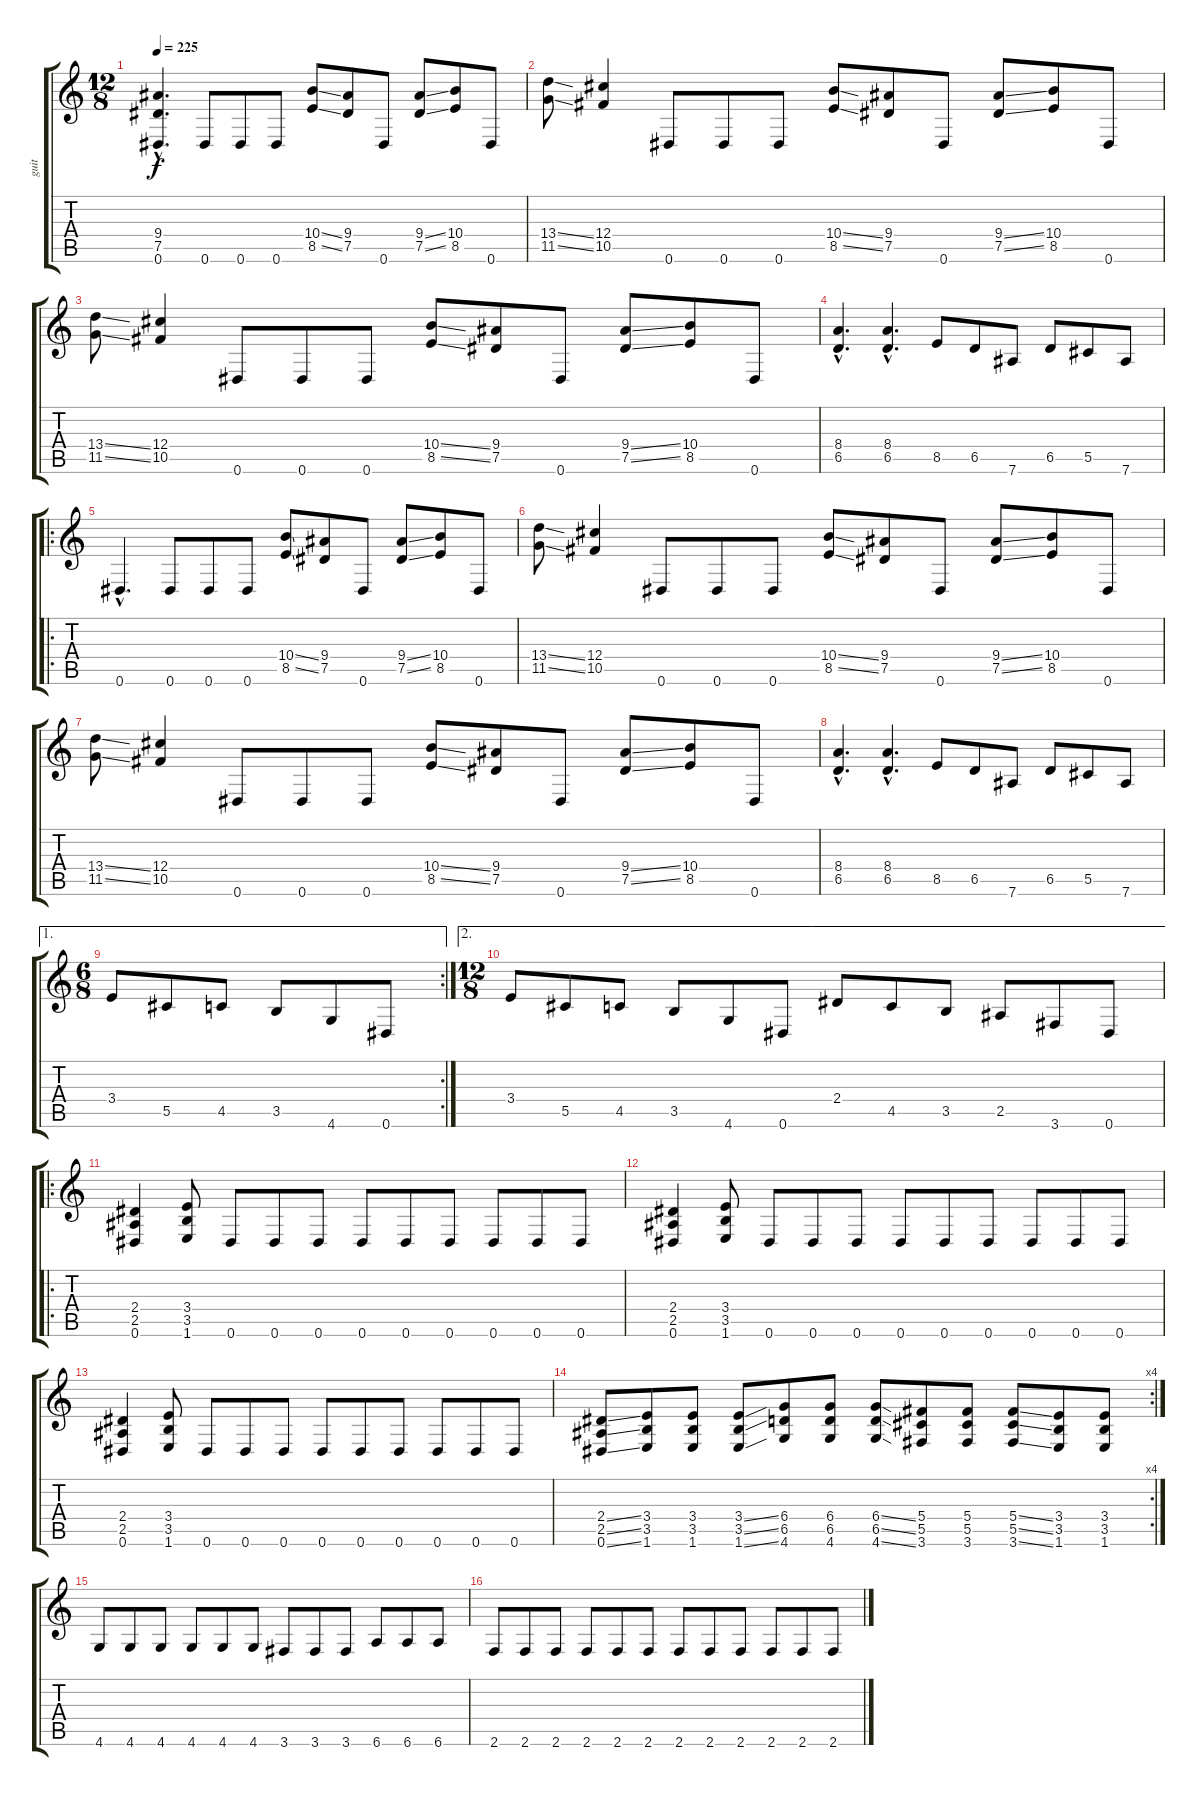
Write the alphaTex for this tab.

\track ("guit" "guit") {instrument distortionguitar}
\staff {score tabs}
\tuning (Eb4 Bb3 Gb3 Db3 Ab2 Eb2) {hide}
\ts (12 8)
\tempo 225
\clef g2
\ks c
(9.4{hac} 7.5{hac} 0.6{hac}).4{d dy f instrument distortionguitar} 0.6.8 0.6.8 0.6.8 (10.4{ss} 8.5{ss}).8 (9.4 7.5).8 0.6.8 (9.4{ss} 7.5{ss}).8 (10.4 8.5).8 0.6.8 |
(13.4{ss} 11.5{ss}).8 (12.4 10.5).4 0.6.8 0.6.8 0.6.8 (10.4{ss} 8.5{ss}).8 (9.4 7.5).8 0.6.8 (9.4{ss} 7.5{ss}).8 (10.4 8.5).8 0.6.8 |
(13.4{ss} 11.5{ss}).8 (12.4 10.5).4 0.6.8 0.6.8 0.6.8 (10.4{ss} 8.5{ss}).8 (9.4 7.5).8 0.6.8 (9.4{ss} 7.5{ss}).8 (10.4 8.5).8 0.6.8 |
(8.4{hac} 6.5{hac}).4{d} (8.4{hac} 6.5{hac}).4{d} 8.5.8 6.5.8 7.6.8 6.5.8 5.5.8 7.6.8 |
\ro
0.6{hac}.4{d} 0.6.8 0.6.8 0.6.8 (10.4{ss} 8.5{ss}).8 (9.4 7.5).8 0.6.8 (9.4{ss} 7.5{ss}).8 (10.4 8.5).8 0.6.8 |
(13.4{ss} 11.5{ss}).8 (12.4 10.5).4 0.6.8 0.6.8 0.6.8 (10.4{ss} 8.5{ss}).8 (9.4 7.5).8 0.6.8 (9.4{ss} 7.5{ss}).8 (10.4 8.5).8 0.6.8 |
(13.4{ss} 11.5{ss}).8 (12.4 10.5).4 0.6.8 0.6.8 0.6.8 (10.4{ss} 8.5{ss}).8 (9.4 7.5).8 0.6.8 (9.4{ss} 7.5{ss}).8 (10.4 8.5).8 0.6.8 |
(8.4{hac} 6.5{hac}).4{d} (8.4{hac} 6.5{hac}).4{d} 8.5.8 6.5.8 7.6.8 6.5.8 5.5.8 7.6.8 |
\ae 1
\rc 2
\ts (6 8)
3.4.8 5.5.8 4.5.8 3.5.8 4.6.8 0.6.8 |
\ae 2
\ts (12 8)
3.4.8 5.5.8 4.5.8 3.5.8 4.6.8 0.6.8 2.4.8 4.5.8 3.5.8 2.5.8 3.6.8 0.6.8 |
\ro
(2.4 2.5 0.6).4 (3.4 3.5 1.6).8 0.6.8 0.6.8 0.6.8 0.6.8 0.6.8 0.6.8 0.6.8 0.6.8 0.6.8 |
(2.4 2.5 0.6).4 (3.4 3.5 1.6).8 0.6.8 0.6.8 0.6.8 0.6.8 0.6.8 0.6.8 0.6.8 0.6.8 0.6.8 |
(2.4 2.5 0.6).4 (3.4 3.5 1.6).8 0.6.8 0.6.8 0.6.8 0.6.8 0.6.8 0.6.8 0.6.8 0.6.8 0.6.8 |
\rc 4
(2.4{ss} 2.5{ss} 0.6{ss}).8 (3.4 3.5 1.6).8 (3.4 3.5 1.6).8 (3.4{ss} 3.5{ss} 1.6{ss}).8 (6.4 6.5 4.6).8 (6.4 6.5 4.6).8 (6.4{ss} 6.5{ss} 4.6{ss}).8 (5.4 5.5 3.6).8 (5.4 5.5 3.6).8 (5.4{ss} 5.5{ss} 3.6{ss}).8 (3.4 3.5 1.6).8 (3.4 3.5 1.6).8 |
4.6.8 4.6.8 4.6.8 4.6.8 4.6.8 4.6.8 3.6.8 3.6.8 3.6.8 6.6.8 6.6.8 6.6.8 |
2.6.8 2.6.8 2.6.8 2.6.8 2.6.8 2.6.8 2.6.8 2.6.8 2.6.8 2.6.8 2.6.8 2.6.8
